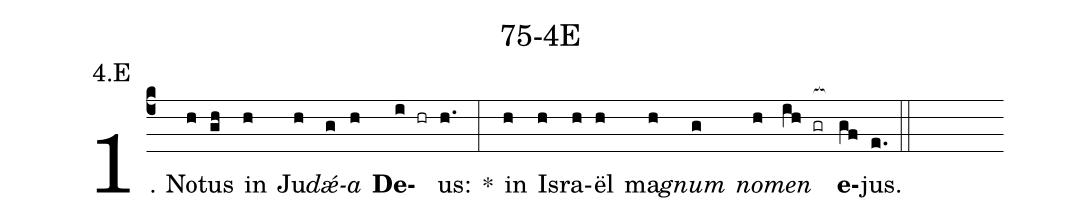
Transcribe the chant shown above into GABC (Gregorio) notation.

name: 75-4E;
annotation: 4.E;
%%
(c4)1. No(h)tus(gh) in(h) Ju(h)<i>dǽ</i>(g)<i>a</i>(h) <b>De</b>(i hr)us:(h.) *(:) in(h) Is(h)ra(h)ël(h) ma(h)<i>gnum</i>(g) <i>no</i>(h)<i>men</i>(ih gr[ocb:1{]) <b>e</b>(gf[ocb:0}])jus.(e.) (::)
